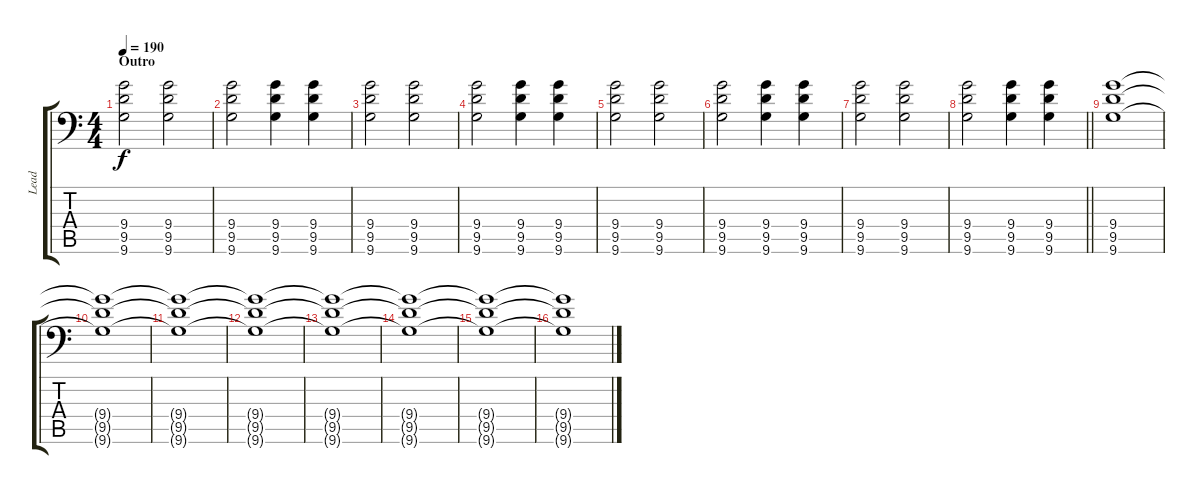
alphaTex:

\track ("Lead" "Lead") {instrument distortionguitar}
\staff {score tabs}
\tuning (C4 G3 Eb3 Bb2 F2 Bb1) {hide}
\ts (4 4)
\section ("" "Outro")
\tempo 190
\clef f4
\ks c
(9.4 9.5 9.6).2{dy f} (9.4 9.5 9.6).2 |
(9.4 9.5 9.6).2 (9.4 9.5 9.6).4 (9.4 9.5 9.6).4 |
(9.4 9.5 9.6).2 (9.4 9.5 9.6).2 |
(9.4 9.5 9.6).2 (9.4 9.5 9.6).4 (9.4 9.5 9.6).4 |
(9.4 9.5 9.6).2 (9.4 9.5 9.6).2 |
(9.4 9.5 9.6).2 (9.4 9.5 9.6).4 (9.4 9.5 9.6).4 |
(9.4 9.5 9.6).2 (9.4 9.5 9.6).2 |
\barLineRight lightlight
(9.4 9.5 9.6).2 (9.4 9.5 9.6).4 (9.4 9.5 9.6).4 |
\section ("" "")
(9.4 9.5 9.6).1 |
(9.4{t} 9.5{t} 9.6{t}).1 |
(9.4{t} 9.5{t} 9.6{t}).1 |
(9.4{t} 9.5{t} 9.6{t}).1 |
(9.4{t} 9.5{t} 9.6{t}).1 |
(9.4{t} 9.5{t} 9.6{t}).1 |
(9.4{t} 9.5{t} 9.6{t}).1 |
(9.4{t} 9.5{t} 9.6{t}).1
